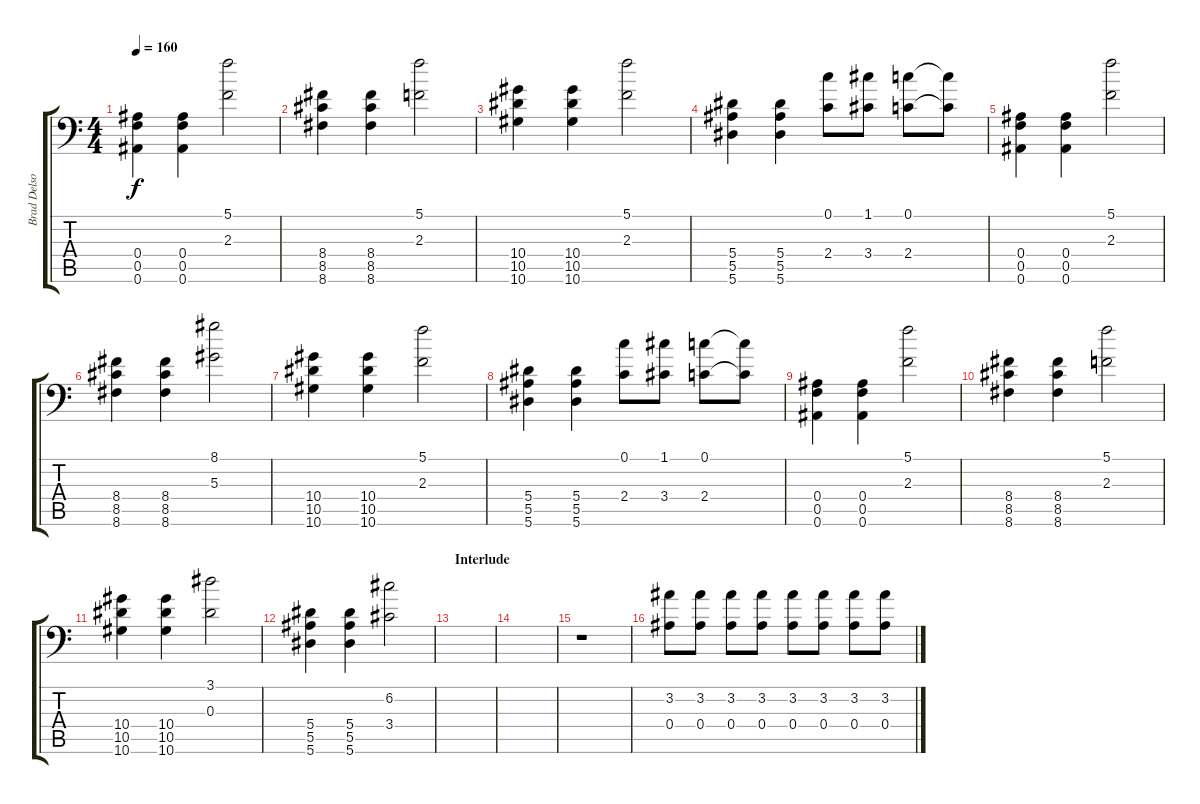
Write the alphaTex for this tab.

\track ("Brad Delson (Main Guitar)" "Brad Delso") {instrument distortionguitar}
\staff {score tabs}
\tuning (C4 G3 Eb3 Bb2 F2 Bb1) {hide}
\ts (4 4)
\tempo 160
\clef f4
\ks c
(0.4 0.5 0.6).4{dy f} (0.4 0.5 0.6).4 (5.1 2.3).2 |
(8.4 8.5 8.6).4 (8.4 8.5 8.6).4 (5.1 2.3).2 |
(10.4 10.5 10.6).4 (10.4 10.5 10.6).4 (5.1 2.3).2 |
(5.4 5.5 5.6).4 (5.4 5.5 5.6).4 (0.1 2.4).8 (1.1 3.4).8 (0.1 2.4).8 (0.1{t} 2.4{t}).8 |
(0.4 0.5 0.6).4 (0.4 0.5 0.6).4 (5.1 2.3).2 |
(8.4 8.5 8.6).4 (8.4 8.5 8.6).4 (8.1 5.3).2 |
(10.4 10.5 10.6).4 (10.4 10.5 10.6).4 (5.1 2.3).2 |
(5.4 5.5 5.6).4 (5.4 5.5 5.6).4 (0.1 2.4).8 (1.1 3.4).8 (0.1 2.4).8 (0.1{t} 2.4{t}).8 |
(0.4 0.5 0.6).4 (0.4 0.5 0.6).4 (5.1 2.3).2 |
(8.4 8.5 8.6).4 (8.4 8.5 8.6).4 (5.1 2.3).2 |
(10.4 10.5 10.6).4 (10.4 10.5 10.6).4 (3.1 0.3).2 |
(5.4 5.5 5.6).4 (5.4 5.5 5.6).4 (6.2 3.4).2 |
\section ("" "Interlude")
|
|
r.1 |
(3.2 0.4).8 (3.2 0.4).8 (3.2 0.4).8 (3.2 0.4).8 (3.2 0.4).8 (3.2 0.4).8 (3.2 0.4).8 (3.2 0.4).8
